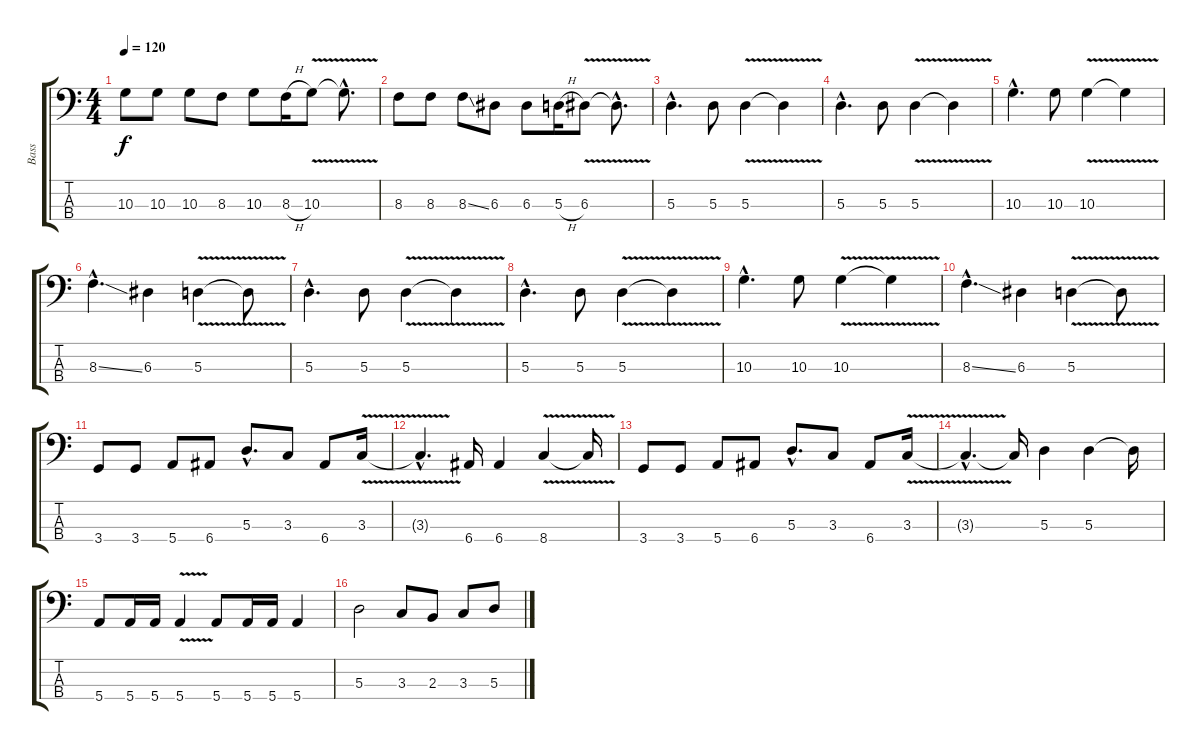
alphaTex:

\track ("Bass" "Bass") {instrument electricbassfinger}
\staff {score tabs}
\tuning (G2 D2 A1 E1) {hide}
\ts (4 4)
\tempo 120
\clef f4
\ks c
10.3.8{dy f} 10.3.8 10.3.8 8.3.8 10.3.8 8.3{h}.16 10.3{v}.8 10.3{hac t}.8{d} |
8.3.8 8.3.8 8.3{ss}.8 6.3.8 6.3.8 5.3{h}.16 6.3{v}.8 6.3{hac t}.8{d} |
5.3{hac}.4{d} 5.3.8 5.3{v}.4 5.3{t}.4 |
5.3{hac}.4{d} 5.3.8 5.3{v}.4 5.3{t}.4 |
10.3{hac}.4{d} 10.3.8 10.3{v}.4 10.3{t}.4 |
8.3{ss hac}.4{d} 6.3.4 5.3{v}.4 5.3{t}.8 |
5.3{hac}.4{d} 5.3.8 5.3{v}.4 5.3{t}.4 |
5.3{hac}.4{d} 5.3.8 5.3{v}.4 5.3{t}.4 |
10.3{hac}.4{d} 10.3.8 10.3{v}.4 10.3{t}.4 |
8.3{ss hac}.4{d} 6.3.4 5.3{v}.4 5.3{t}.8 |
3.4.8 3.4.8 5.4.8 6.4.8 5.3{hac}.8{d} 3.3.8 6.4.8 3.3{v}.16 |
3.3{hac t}.4{d} 6.4.16 6.4.4 8.4{v}.4 8.4{t}.16 |
3.4.8 3.4.8 5.4.8 6.4.8 5.3{hac}.8{d} 3.3.8 6.4.8 3.3{v}.16 |
3.3{hac t}.4{d} 3.3{t}.16 5.3.4 5.3.4 5.3{t}.16 |
5.4.8 5.4.16 5.4.16 5.4{v}.4 5.4.8 5.4.16 5.4.16 5.4.4 |
5.3.2 3.3.8 2.3.8 3.3.8 5.3.8
